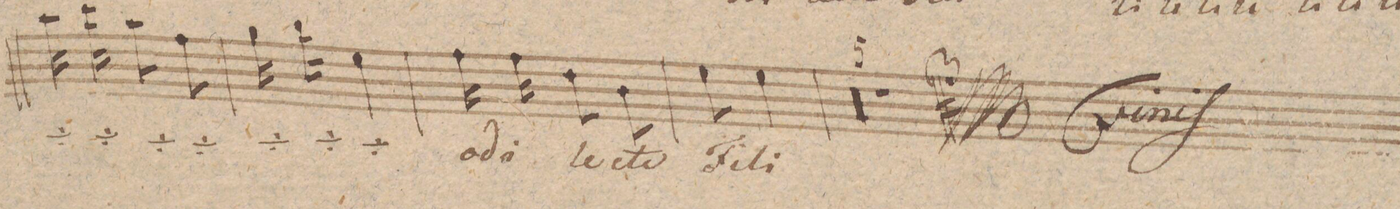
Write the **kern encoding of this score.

**kern	**text
*I"Canto Solo	*
*clefC1	*
*k[]	*
*M3/8	*
16ff\	{li
16aa\	li
8ff\	li
8dd\	li
=103	=103
16ee\	li
16gg\	li
4cc\	li}
=104	=104
16dd\	o-
16dd\	-di-
8b\	-le-
8g\	-cte
=105	=105
8cc\	Fi-
4cc\	-li
=106	=106
4.r	.
=107	=107
4.r	.
=108	=108
4.r	.
=109	=109
4.r	.
=110	=110
4.r	.
==	==
*-	*-
